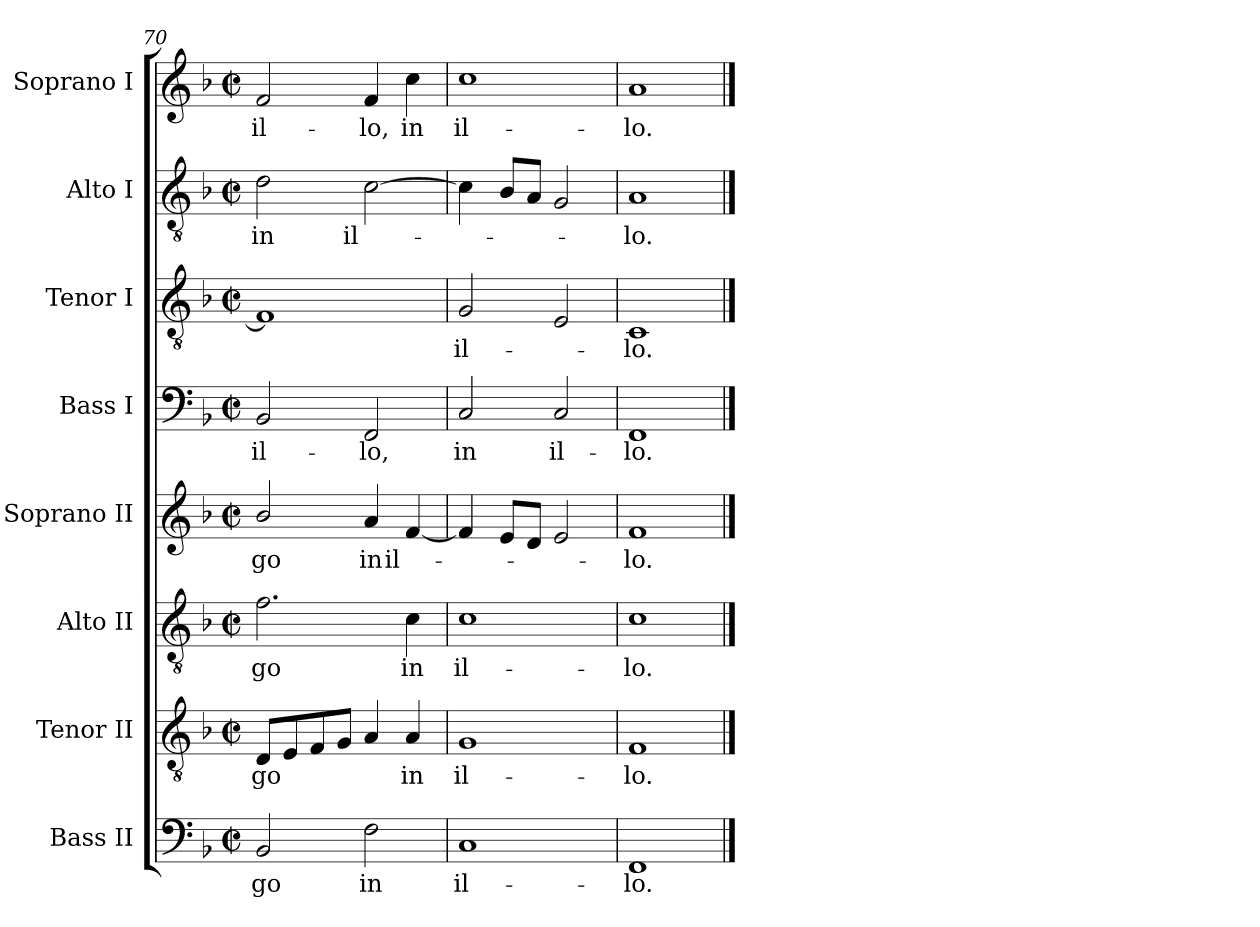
**kern	**text	**kern	**text	**kern	**text	**kern	**text	**kern	**text	**kern	**text	**kern	**text	**kern	**text
*part8	*part8	*part7	*part7	*part6	*part6	*part5	*part5	*part4	*part4	*part3	*part3	*part2	*part2	*part1	*part1
*staff8	*staff8	*staff7	*staff7	*staff6	*staff6	*staff5	*staff5	*staff4	*staff4	*staff3	*staff3	*staff2	*staff2	*staff1	*staff1
*I"Bass II	*	*I"Tenor II	*	*I"Alto II	*	*I"Soprano II	*	*I"Bass I	*	*I"Tenor I	*	*I"Alto I	*	*I"Soprano I	*
*I'B. II	*	*I'T. II	*	*I'A. II	*	*I'S. II	*	*I'B. I	*	*I'T. I	*	*I'A. I	*	*I'S. I	*
*clefF4	*	*clefGv2	*	*clefGv2	*	*clefG2	*	*clefF4	*	*clefGv2	*	*clefGv2	*	*clefG2	*
*	*	*ITrd7c12	*	*	*	*	*	*	*	*ITrd7c12	*	*	*	*	*
*k[b-]	*	*k[b-]	*	*k[b-]	*	*k[b-]	*	*k[b-]	*	*k[b-]	*	*k[b-]	*	*k[b-]	*
*F:	*	*F:	*	*F:	*	*F:	*	*F:	*	*F:	*	*F:	*	*F:	*
*M2/2	*	*M2/2	*	*M2/2	*	*M2/2	*	*M2/2	*	*M2/2	*	*M2/2	*	*M2/2	*
*met(c|)	*	*met(c|)	*	*met(c|)	*	*met(c|)	*	*met(c|)	*	*met(c|)	*	*met(c|)	*	*met(c|)	*
=70	=70	=70	=70	=70	=70	=70	=70	=70	=70	=70	=70	=70	=70	=70	=70
!	!LO:LY:b:color=#000000	!	!	!	!	!	!	!	!	!	!	!	!	!	!
!	!	!	!LO:LY:b:color=#000000	!	!	!	!	!	!	!	!	!	!	!	!
!	!	!	!	!	!LO:LY:b:color=#000000	!	!	!	!	!	!	!	!	!	!
!	!	!	!	!	!	!	!LO:LY:b:color=#000000	!	!	!	!	!	!	!	!
!	!	!	!	!	!	!	!	!	!LO:LY:b:color=#000000	!	!	!	!	!	!
!	!	!	!	!	!	!	!	!	!	!	!	!	!LO:LY:b:color=#000000	!	!
!	!	!	!	!	!	!	!	!	!	!	!	!	!	!	!LO:LY:b:color=#000000
2BB-i/	-go	8DDi/L	-go	2.fi\	-go	2b-i/	-go	2BB-i/	il-	1FFi]	.	2di\	in	2fi/	il-
.	.	8EEi/	.	.	.	.	.	.	.	.	.	.	.	.	.
.	.	8FFi/	.	.	.	.	.	.	.	.	.	.	.	.	.
.	.	8GGi/J	.	.	.	.	.	.	.	.	.	.	.	.	.
!	!LO:LY:b:color=#000000	!	!	!	!	!	!	!	!	!	!	!	!	!	!
!	!	!	!	!	!	!	!LO:LY:b:color=#000000	!	!	!	!	!	!	!	!
!	!	!	!	!	!	!	!	!	!LO:LY:b:color=#000000	!	!	!	!	!	!
!	!	!	!	!	!	!	!	!	!	!	!	!	!LO:LY:b:color=#000000	!	!
!	!	!	!	!	!	!	!	!	!	!	!	!	!	!	!LO:LY:b:color=#000000
2Fi\	in	4AAi/	.	.	.	4ai/	in	2FFi/	-lo,	.	.	[>2ci\	il-	4fi/	-lo,
!	!	!	!LO:LY:b:color=#000000	!	!	!	!	!	!	!	!	!	!	!	!
!	!	!	!	!	!LO:LY:b:color=#000000	!	!	!	!	!	!	!	!	!	!
!	!	!	!	!	!	!	!LO:LY:b:color=#000000	!	!	!	!	!	!	!	!
!	!	!	!	!	!	!	!	!	!	!	!	!	!	!	!LO:LY:b:color=#000000
.	.	4AAi/	in	4ci\	in	[<4fi/	il-	.	.	.	.	.	.	4cci\	in
=71	=71	=71	=71	=71	=71	=71	=71	=71	=71	=71	=71	=71	=71	=71	=71
!	!LO:LY:b:color=#000000	!	!	!	!	!	!	!	!	!	!	!	!	!	!
!	!	!	!LO:LY:b:color=#000000	!	!	!	!	!	!	!	!	!	!	!	!
!	!	!	!	!	!LO:LY:b:color=#000000	!	!	!	!	!	!	!	!	!	!
!	!	!	!	!	!	!	!	!	!LO:LY:b:color=#000000	!	!	!	!	!	!
!	!	!	!	!	!	!	!	!	!	!	!LO:LY:b:color=#000000	!	!	!	!
!	!	!	!	!	!	!	!	!	!	!	!	!	!	!	!LO:LY:b:color=#000000
1Ci	il-	1GGi	il-	1ci	il-	4fi/]	.	2Ci/	in	2GGi/	il-	4ci\]	.	1cci	il-
.	.	.	.	.	.	8ei/L	.	.	.	.	.	8B-i/L	.	.	.
.	.	.	.	.	.	8di/J	.	.	.	.	.	8Ai/J	.	.	.
!	!	!	!	!	!	!	!	!	!LO:LY:b:color=#000000	!	!	!	!	!	!
.	.	.	.	.	.	2ei/	.	2Ci/	il-	2EEi/	.	2Gi/	.	.	.
=72	=72	=72	=72	=72	=72	=72	=72	=72	=72	=72	=72	=72	=72	=72	=72
!	!LO:LY:b:color=#000000	!	!	!	!	!	!	!	!	!	!	!	!	!	!
!	!	!	!LO:LY:b:color=#000000	!	!	!	!	!	!	!	!	!	!	!	!
!	!	!	!	!	!LO:LY:b:color=#000000	!	!	!	!	!	!	!	!	!	!
!	!	!	!	!	!	!	!LO:LY:b:color=#000000	!	!	!	!	!	!	!	!
!	!	!	!	!	!	!	!	!	!LO:LY:b:color=#000000	!	!	!	!	!	!
!	!	!	!	!	!	!	!	!	!	!	!LO:LY:b:color=#000000	!	!	!	!
!	!	!	!	!	!	!	!	!	!	!	!	!	!LO:LY:b:color=#000000	!	!
!	!	!	!	!	!	!	!	!	!	!	!	!	!	!	!LO:LY:b:color=#000000
1FFi	-lo.	1FFi	-lo.	1ci	-lo.	1fi	-lo.	1FFi	-lo.	1CCi	-lo.	1Ai	-lo.	1ai	-lo.
==	==	==	==	==	==	==	==	==	==	==	==	==	==	==	==
*-	*-	*-	*-	*-	*-	*-	*-	*-	*-	*-	*-	*-	*-	*-	*-
